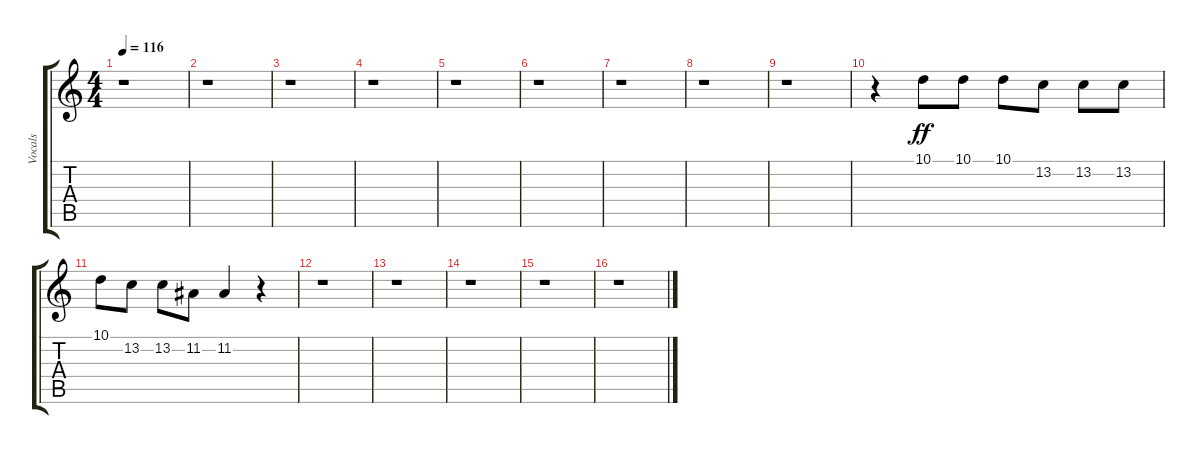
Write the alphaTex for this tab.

\track ("Vocals" "Vocals") {instrument choiraahs}
\staff {score tabs}
\tuning (E4 B3 G3 D3 A2 E2) {hide}
\ts (4 4)
\tempo 116
\clef g2
\ks c
r.1{dy ff} |
r.1 |
r.1 |
r.1 |
r.1 |
r.1 |
r.1 |
r.1 |
r.1 |
r.4 10.1.8 10.1.8 10.1.8 13.2.8 13.2.8 13.2.8 |
10.1.8 13.2.8 13.2.8 11.2.8 11.2.4 r.4 |
r.1 |
r.1 |
r.1 |
r.1 |
r.1
